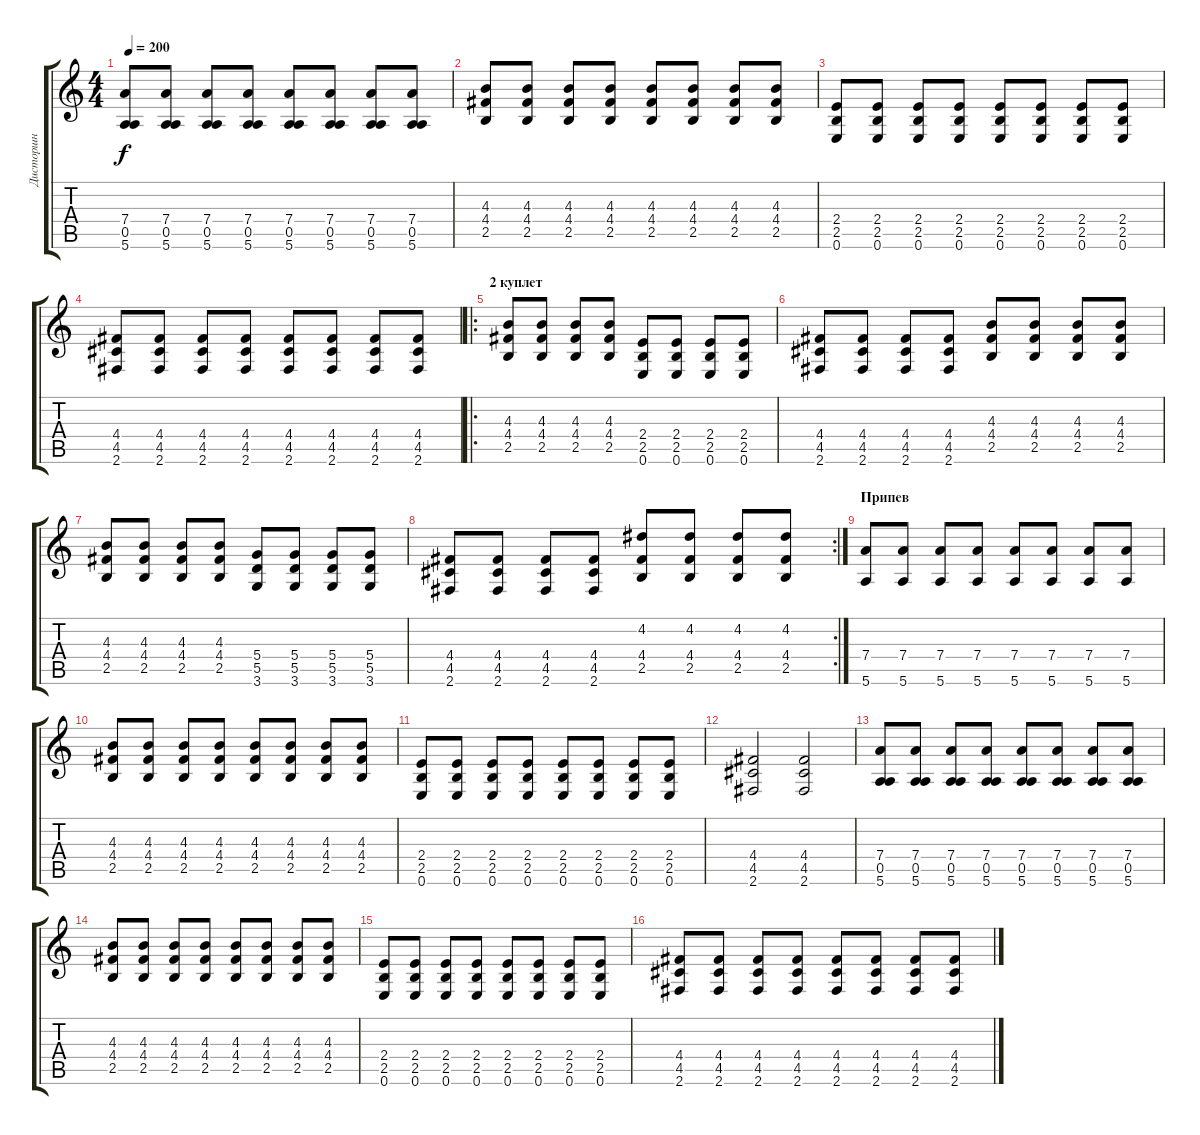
\track ("Дисторшн" "Дисторшн") {instrument distortionguitar}
\staff {score tabs}
\tuning (E4 B3 G3 D3 A2 E2) {hide}
\ts (4 4)
\tempo 200
\clef g2
\ks c
(7.4 0.5 5.6).8{dy f} (7.4 0.5 5.6).8 (7.4 0.5 5.6).8 (7.4 0.5 5.6).8 (7.4 0.5 5.6).8 (7.4 0.5 5.6).8 (7.4 0.5 5.6).8 (7.4 0.5 5.6).8 |
(4.3 4.4 2.5).8 (4.3 4.4 2.5).8 (4.3 4.4 2.5).8 (4.3 4.4 2.5).8 (4.3 4.4 2.5).8 (4.3 4.4 2.5).8 (4.3 4.4 2.5).8 (4.3 4.4 2.5).8 |
(2.4 2.5 0.6).8 (2.4 2.5 0.6).8 (2.4 2.5 0.6).8 (2.4 2.5 0.6).8 (2.4 2.5 0.6).8 (2.4 2.5 0.6).8 (2.4 2.5 0.6).8 (2.4 2.5 0.6).8 |
(4.4 4.5 2.6).8 (4.4 4.5 2.6).8 (4.4 4.5 2.6).8 (4.4 4.5 2.6).8 (4.4 4.5 2.6).8 (4.4 4.5 2.6).8 (4.4 4.5 2.6).8 (4.4 4.5 2.6).8 |
\ro
\section ("" "2 куплет")
(4.3 4.4 2.5).8 (4.3 4.4 2.5).8 (4.3 4.4 2.5).8 (4.3 4.4 2.5).8 (2.4 2.5 0.6).8 (2.4 2.5 0.6).8 (2.4 2.5 0.6).8 (2.4 2.5 0.6).8 |
(4.4 4.5 2.6).8 (4.4 4.5 2.6).8 (4.4 4.5 2.6).8 (4.4 4.5 2.6).8 (4.3 4.4 2.5).8 (4.3 4.4 2.5).8 (4.3 4.4 2.5).8 (4.3 4.4 2.5).8 |
(4.3 4.4 2.5).8 (4.3 4.4 2.5).8 (4.3 4.4 2.5).8 (4.3 4.4 2.5).8 (5.4 5.5 3.6).8 (5.4 5.5 3.6).8 (5.4 5.5 3.6).8 (5.4 5.5 3.6).8 |
\rc 2
(4.4 4.5 2.6).8 (4.4 4.5 2.6).8 (4.4 4.5 2.6).8 (4.4 4.5 2.6).8 (4.2 4.4 2.5).8 (4.2 4.4 2.5).8 (4.2 4.4 2.5).8 (4.2 4.4 2.5).8 |
\section ("" "Припев")
(7.4 5.6).8 (7.4 5.6).8 (7.4 5.6).8 (7.4 5.6).8 (7.4 5.6).8 (7.4 5.6).8 (7.4 5.6).8 (7.4 5.6).8 |
(4.3 4.4 2.5).8 (4.3 4.4 2.5).8 (4.3 4.4 2.5).8 (4.3 4.4 2.5).8 (4.3 4.4 2.5).8 (4.3 4.4 2.5).8 (4.3 4.4 2.5).8 (4.3 4.4 2.5).8 |
(2.4 2.5 0.6).8 (2.4 2.5 0.6).8 (2.4 2.5 0.6).8 (2.4 2.5 0.6).8 (2.4 2.5 0.6).8 (2.4 2.5 0.6).8 (2.4 2.5 0.6).8 (2.4 2.5 0.6).8 |
(4.4 4.5 2.6).2 (4.4 4.5 2.6).2 |
(7.4 0.5 5.6).8 (7.4 0.5 5.6).8 (7.4 0.5 5.6).8 (7.4 0.5 5.6).8 (7.4 0.5 5.6).8 (7.4 0.5 5.6).8 (7.4 0.5 5.6).8 (7.4 0.5 5.6).8 |
(4.3 4.4 2.5).8 (4.3 4.4 2.5).8 (4.3 4.4 2.5).8 (4.3 4.4 2.5).8 (4.3 4.4 2.5).8 (4.3 4.4 2.5).8 (4.3 4.4 2.5).8 (4.3 4.4 2.5).8 |
(2.4 2.5 0.6).8 (2.4 2.5 0.6).8 (2.4 2.5 0.6).8 (2.4 2.5 0.6).8 (2.4 2.5 0.6).8 (2.4 2.5 0.6).8 (2.4 2.5 0.6).8 (2.4 2.5 0.6).8 |
(4.4 4.5 2.6).8 (4.4 4.5 2.6).8 (4.4 4.5 2.6).8 (4.4 4.5 2.6).8 (4.4 4.5 2.6).8 (4.4 4.5 2.6).8 (4.4 4.5 2.6).8 (4.4 4.5 2.6).8
